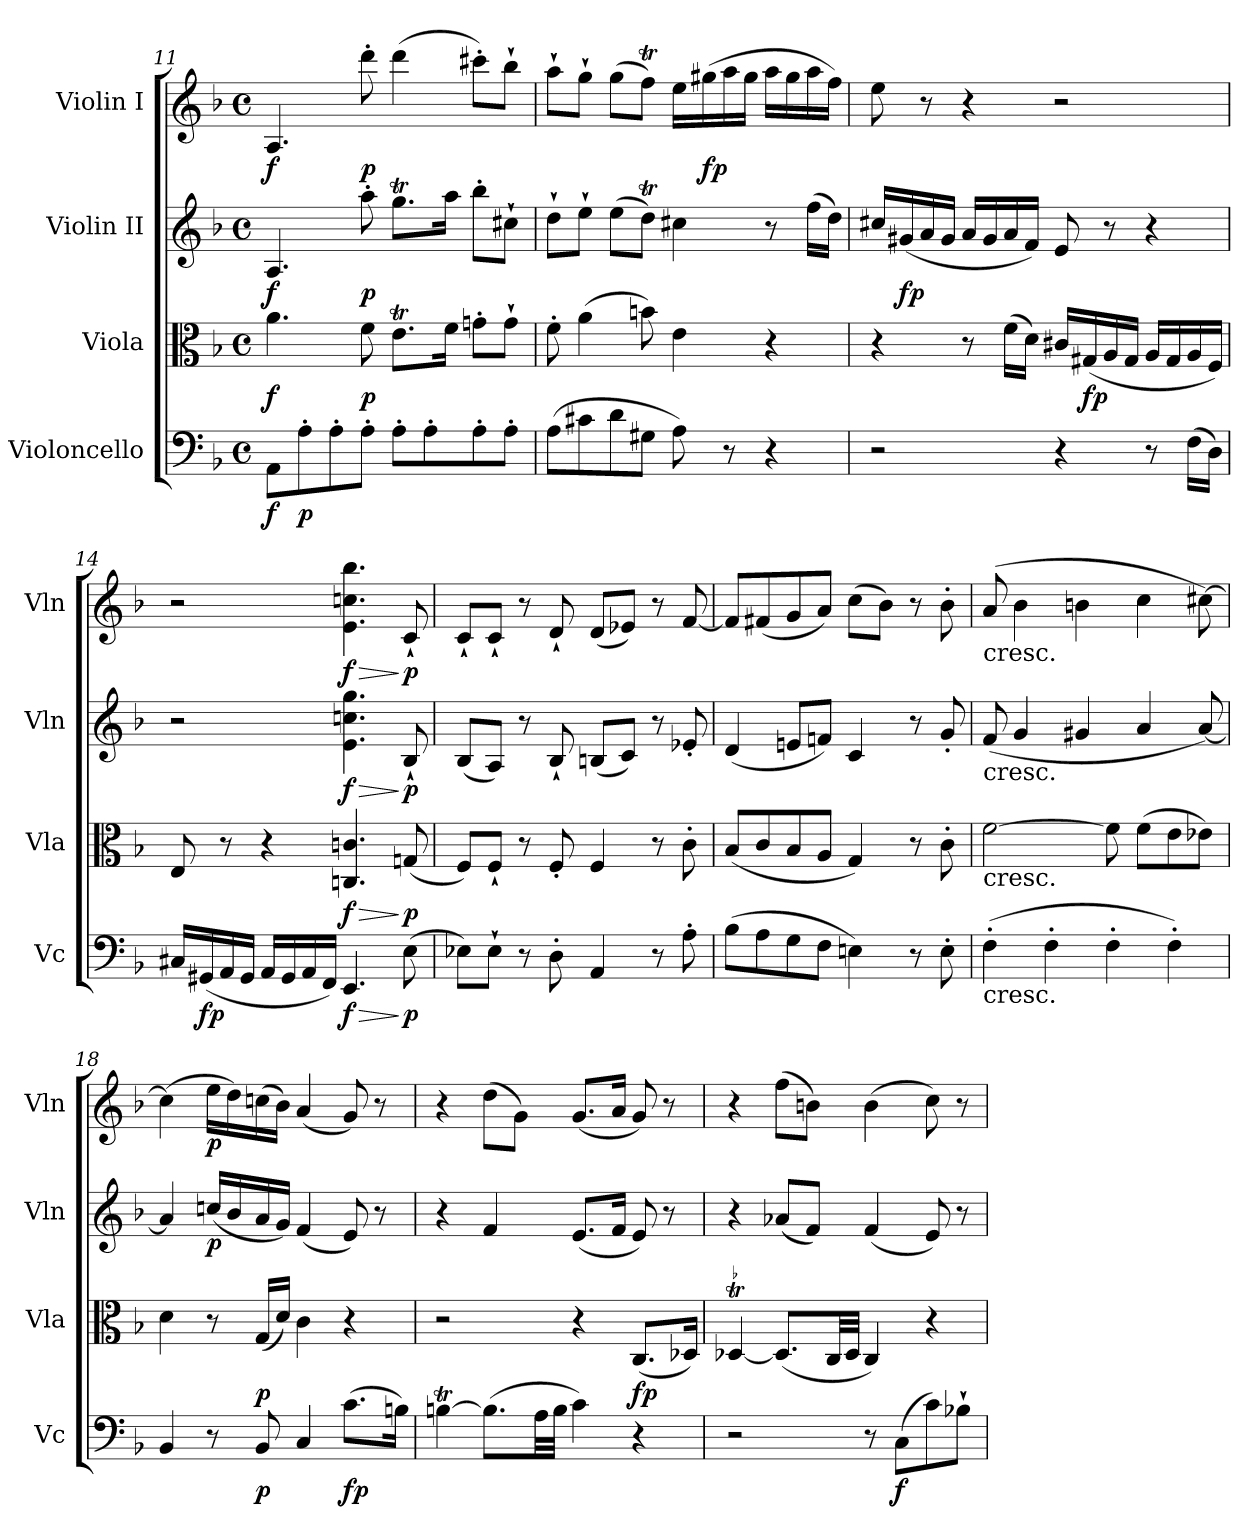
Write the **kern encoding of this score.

**kern	**dynam	**kern	**dynam	**kern	**dynam	**kern	**dynam
*part4	*part4	*part3	*part3	*part2	*part2	*part1	*part1
*staff4	*staff4	*staff3	*staff3	*staff2	*staff2	*staff1	*staff1
*I"Violoncello	*	*I"Viola	*	*I"Violin II	*	*I"Violin I	*
*I'Vc	*	*I'Vla	*	*I'Vln	*	*I'Vln	*
!!LO:PB:g=z
*clefF4	*	*clefC3	*	*clefG2	*	*clefG2	*
*k[b-]	*	*k[b-]	*	*k[b-]	*	*k[b-]	*
*M4/4	*	*M4/4	*	*M4/4	*	*M4/4	*
*met(c)	*	*met(c)	*	*met(c)	*	*met(c)	*
=11	=11	=11	=11	=11	=11	=11	=11
!	!LO:DY:b	!	!LO:DY:b	!	!LO:DY:b	!	!LO:DY:b
8AA\L	f	4.a\	f	4.A/	f	4.A/	f
!	!LO:DY:b	!	!	!	!	!	!
8A'\	p	.	.	.	.	.	.
8A'\	.	.	.	.	.	.	.
!	!	!	!LO:DY:b	!	!LO:DY:b	!	!LO:DY:b
8A'\J	.	8f\	p	8aa'\	p	8ddd'\	p
8A'\L	.	8.et\L	.	8.ggT\L	.	(>4ddd\	.
8A'\	.	.	.	.	.	.	.
.	.	16f\Jk	.	16aa\Jk	.	.	.
8A'\	.	8gn'\L	.	8bb-'\L	.	8ccc#X'\L)	.
8A'\J	.	8g`\J	.	8cc#X`\J	.	8bb-`\J	.
=12	=12	=12	=12	=12	=12	=12	=12
(>8A\L	.	8f'\	.	8dd`\L	.	8aa`\L	.
8c#X\	.	(>4a\	.	8ee`\J	.	8gg`\J	.
8d\	.	.	.	(>8ee\L	.	(>8gg\L	.
8G#X\J	.	8bn\)	.	8ddT\J)	.	8ffT\J)	.
8A\)	.	4e\	.	4cc#X\	.	16ee\LL	.
!	!	!	!	!	!	!	!LO:DY:b
.	.	.	.	.	.	(>16gg#X\	fp
8r	.	.	.	.	.	16aa\	.
.	.	.	.	.	.	16gg#\JJ	.
4r	.	4r	.	8r	.	16aa\LL	.
.	.	.	.	.	.	16gg#\	.
.	.	.	.	(>16ff\LL	.	16aa\	.
.	.	.	.	16dd\JJ)	.	16ff\JJ)	.
!!LO:LB:g=z
=13	=13	=13	=13	=13	=13	=13	=13
2r	.	4r	.	16cc#X/LL	.	8ee\	.
!	!	!	!	!	!LO:DY:b	!	!
.	.	.	.	(<16g#X/	fp	.	.
.	.	.	.	16a/	.	8r	.
.	.	.	.	16g#/JJ	.	.	.
.	.	8r	.	16a/LL	.	4r	.
.	.	.	.	16g#/	.	.	.
.	.	(>16f\LL	.	16a/	.	.	.
.	.	16d\JJ)	.	16f/JJ)	.	.	.
4r	.	16c#X/LL	.	8e/	.	2r	.
!	!	!	!LO:DY:b	!	!	!	!
.	.	(<16G#X/	fp	.	.	.	.
.	.	16A/	.	8r	.	.	.
.	.	16G#/JJ	.	.	.	.	.
8r	.	16A/LL	.	4r	.	.	.
.	.	16G#/	.	.	.	.	.
(>16F\LL	.	16A/	.	.	.	.	.
16D\JJ)	.	16F/JJ)	.	.	.	.	.
=14	=14	=14	=14	=14	=14	=14	=14
16C#X/LL	.	8E/	.	2r	.	2r	.
!	!LO:DY:b	!	!	!	!	!	!
(<16GG#X/	fp	.	.	.	.	.	.
16AA/	.	8r	.	.	.	.	.
16GG#/JJ	.	.	.	.	.	.	.
16AA/LL	.	4r	.	.	.	.	.
16GG#/	.	.	.	.	.	.	.
16AA/	.	.	.	.	.	.	.
16FF/JJ)	.	.	.	.	.	.	.
!	!LO:HP:b	!	!LO:HP:b	!	!LO:HP:b	!	!LO:HP:b
!	!LO:DY:n=1:b	!	!LO:DY:n=1:b	!	!LO:DY:n=1:b	!	!LO:DY:n=1:b
4.EE/	> f	4.Cn/ 4.cn/	> f	4.e\ 4.ccn\ 4.gg\	> f	4.e\ 4.ccn\ 4.bb-\	> f
!	!LO:DY:n=2:b	!	!LO:DY:n=2:b	!	!LO:DY:n=2:b	!	!LO:DY:n=2:b
(>8E\	] p	(<8Gn/	] p	8B-`/	] p	8c`/	] p
=15	=15	=15	=15	=15	=15	=15	=15
8E-X\L)	.	8F/L)	.	(<8B-/L	.	8c`/L	.
8E-`\J	.	8F`/J	.	8A/J)	.	8c`/J	.
8r	.	8r	.	8r	.	8r	.
8D'\	.	8F'/	.	8B-`/	.	8d`/	.
4AA/	.	4F/	.	(<8Bn/L	.	(<8d/L	.
.	.	.	.	8c/J)	.	8e-X/J)	.
8r	.	8r	.	8r	.	8r	.
8A'\	.	8c'\	.	8e-X'/	.	[8f/	.
!!LO:LB:g=z
=16	=16	=16	=16	=16	=16	=16	=16
(>8B-\L	.	(<8B-/L	.	(<4d/	.	8f/L]	.
8A\	.	8c/	.	.	.	(<8f#X/	.
8G\	.	8B-/	.	8en/L	.	8g/	.
8F\J	.	8A/J	.	8fn/J)	.	8a/J)	.
4En\)	.	4G/)	.	4c/	.	(>8cc\L	.
.	.	.	.	.	.	8b-\J)	.
8r	.	8r	.	8r	.	8r	.
8E'\	.	8c'\	.	8g'/	.	8b-'\	.
=17	=17	=17	=17	=17	=17	=17	=17
!	!	!	!	!	!	!LO:TX:b:t=cresc.	!
!	!	!	!	!LO:TX:b:t=cresc.	!	!	!
!	!	!LO:TX:b:t=cresc.	!	!	!	!	!
!LO:TX:b:t=cresc.	!	!	!	!	!	!	!
(>4F'\	.	[2f\	.	(<8f/	.	(>8a/	.
.	.	.	.	4g/	.	4b-\	.
4F'\	.	.	.	.	.	.	.
.	.	.	.	4g#X/	.	4bn\	.
4F'\	.	8f\]	.	.	.	.	.
.	.	(>8f\L	.	4a/	.	4cc\	.
4F'\)	.	8e\	.	.	.	.	.
.	.	8e-X\J)	.	[8a/)	.	[8cc#X\)	.
=18	=18	=18	=18	=18	=18	=18	=18
4BB-/	.	4d\	.	4a/]	.	(>4cc#\]	.
!	!	!	!	!	!LO:DY:b	!	!LO:DY:b
8r	.	8r	.	(<16ccn/LL	p	16ee\LL	p
.	.	.	.	16b-/	.	16dd\)	.
!	!LO:DY:b	!	!LO:DY:b	!	!	!	!
8BB-/	p	(<16G/LL	p	16a/	.	(>16ccn\	.
.	.	16d/JJ)	.	16g/JJ)	.	16b-\JJ)	.
4C/	.	4c\	.	(<4f/	.	(<4a/	.
!	!LO:DY:b	!	!	!	!	!	!
(>8.c\L	fp	4r	.	8e/)	.	8g/)	.
.	.	.	.	8r	.	8r	.
16Bn\Jk)	.	.	.	.	.	.	.
=19	=19	=19	=19	=19	=19	=19	=19
[4Bnt\	.	2r	.	4r	.	4r	.
(>8.BTTT\L]	.	.	.	4f/	.	(>8dd\L	.
.	.	.	.	.	.	8g\J)	.
32A\LL	.	.	.	.	.	.	.
32B\JJJ	.	.	.	.	.	.	.
4c\)	.	4r	.	(<8.e/L	.	(<8.g/L	.
.	.	.	.	16f/Jk	.	16a/Jk	.
!	!	!	!LO:DY:b	!	!	!	!
4r	.	(<8.C/L	fp	8e/)	.	8g/)	.
.	.	.	.	8r	.	8r	.
.	.	16D-X/Jk)	.	.	.	.	.
!!LO:PB:g=z
=20	=20	=20	=20	=20	=20	=20	=20
2r	.	[4D-XT/	.	4r	.	4r	.
.	.	(<8.D-TTT/L]	.	(<8a-X/L	.	(>8ff\L	.
.	.	.	.	8f/J)	.	8bn\J)	.
.	.	32C/LL	.	.	.	.	.
.	.	32D-/JJJ	.	.	.	.	.
8r	.	4C/)	.	(<4f/	.	(>4b\	.
!	!LO:DY:b	!	!	!	!	!	!
(>8C\L	f	.	.	.	.	.	.
8c\)	.	4r	.	8e/)	.	8cc\)	.
8B-X`\J	.	.	.	8r	.	8r	.
=	=	=	=	=	=	=	=
*-	*-	*-	*-	*-	*-	*-	*-
